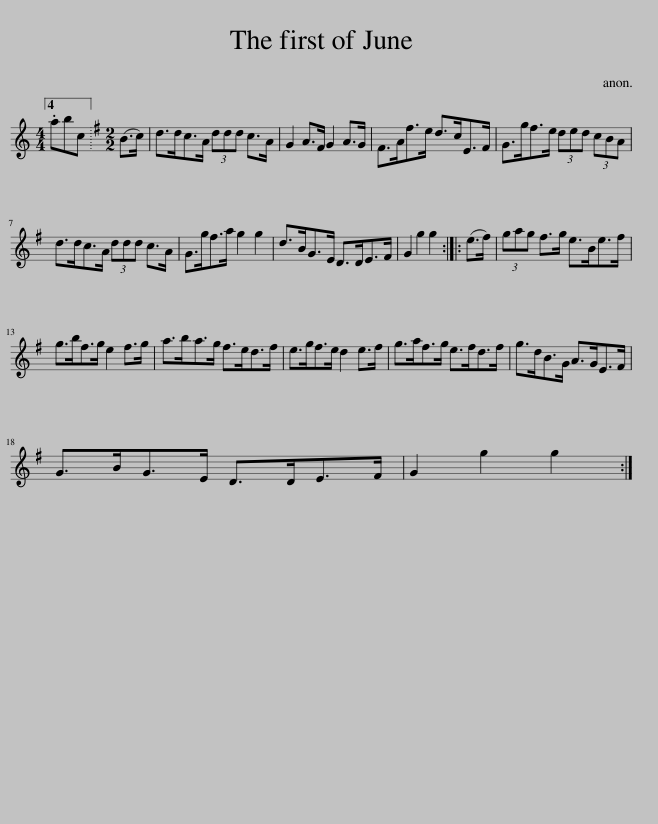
X:1
L:1/8
M:4/4
I:linebreak $
K:C
V:1 treble
V:1
 .abc ||[K:G][M:2/2] (B>c) | d>dc>A (3ddd c>A | G2 A>F G2 A>G | F>Af>e d>cE>F | %5
 G>gf>e (3ded (3cBA |$ d>dc>A (3ddd c>A | G>gf>a g2 g2 | d>BG>E D>DE>F | G2 g2 g2 :: %10
 (e>f) | (3gag f>g e>Be>f |$ g>bf>g e2 f>g | a>ba>g f>ed>f | e>gf>e d2 e>f | %15
 g>af>g e>fd>f | g>dB>G A>GE>F |$ G>BG>E D>DE>F | G2 g2 g2 :| %19
